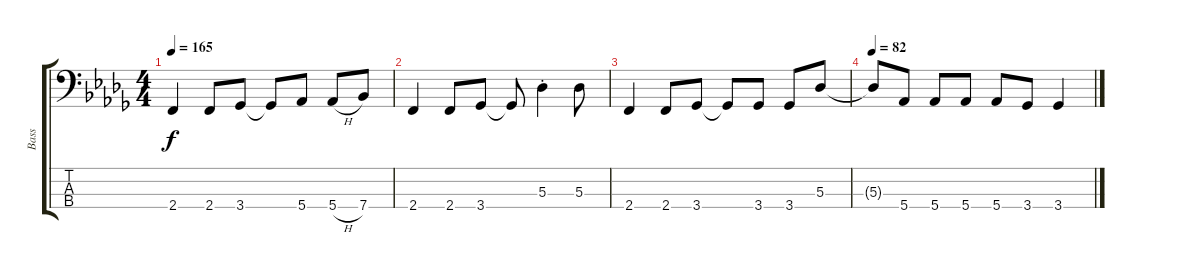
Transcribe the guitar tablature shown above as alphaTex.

\track ("Bass" "Bass") {instrument electricbasspick}
\staff {score tabs}
\tuning (Gb2 Db2 Ab1 Eb1) {hide}
\ts (4 4)
\tempo 165
\clef f4
\ks bbminor
2.4.4{dy f} 2.4.8 3.4.8 3.4{t}.8 5.4.8 5.4{h}.8 7.4.8 |
2.4.4 2.4.8 3.4.8 3.4{t}.8 5.3{st}.4 5.3.8 |
2.4.4 2.4.8 3.4.8 3.4{t}.8 3.4.8 3.4.8 5.3.8 |
\tempo 82
5.3{t}.8 5.4.8 5.4.8 5.4.8 5.4.8 3.4.8 3.4.4
